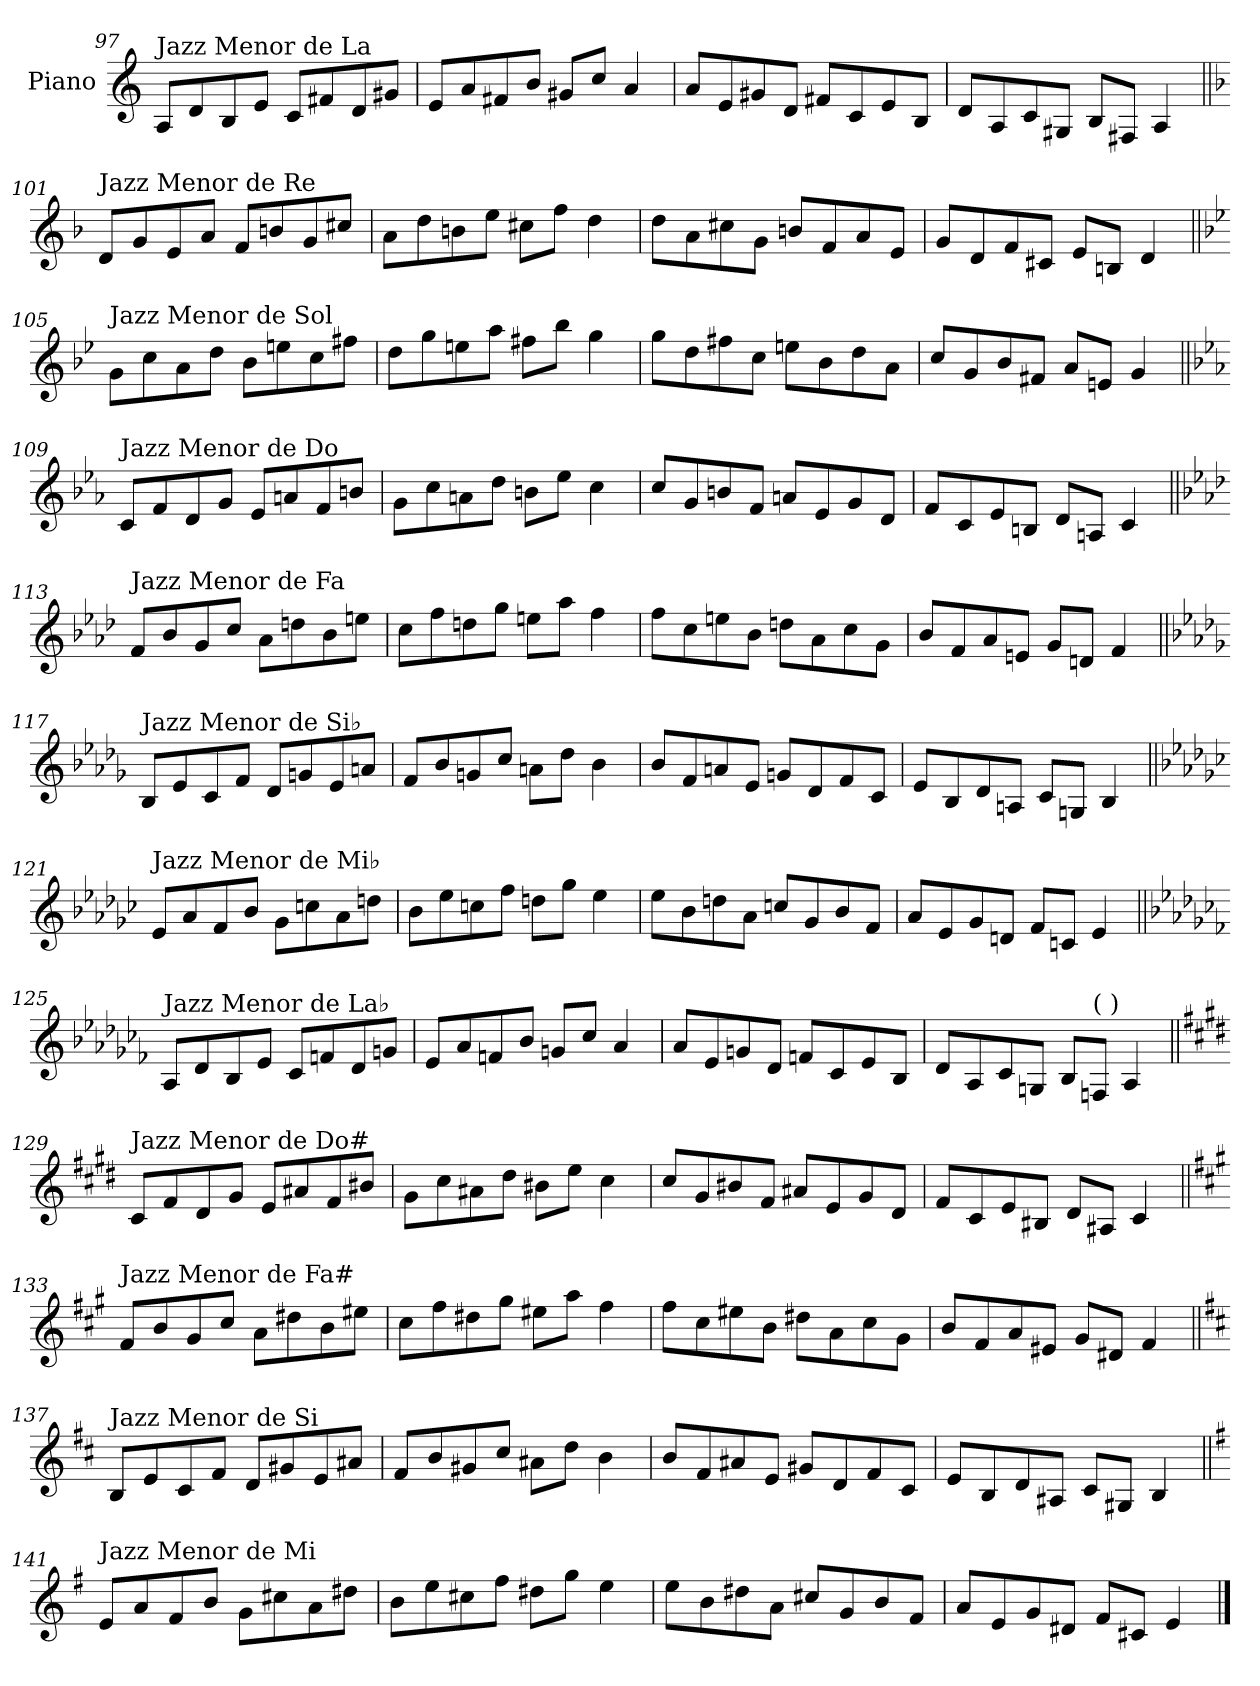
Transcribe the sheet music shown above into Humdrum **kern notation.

**kern
*part1
*staff1
*I"Piano
*I'Pno.
!!LO:PB:g=z
*clefG2
*k[]
=97
!LO:TX:a:t=Jazz Menor de La
8A/L
8d/
8B/
8e/J
8c/L
8f#X/
8d/
8g#X/J
=98
8e/L
8a/
8f#X/
8b/J
8g#X/L
8cc/J
4a/
=99
8a/L
8e/
8g#X/
8d/J
8f#X/L
8c/
8e/
8B/J
=100
8d/L
8A/
8c/
8G#X/J
8B/L
8F#X/J
4A/
!!LO:LB:g=z
=101||
*k[b-]
!LO:TX:a:t=Jazz Menor de Re
8d/L
8g/
8e/
8a/J
8f/L
8bn/
8g/
8cc#X/J
=102
8a\L
8dd\
8bn\
8ee\J
8cc#X\L
8ff\J
4dd\
=103
8dd\L
8a\
8cc#X\
8g\J
8bn/L
8f/
8a/
8e/J
=104
8g/L
8d/
8f/
8c#X/J
8e/L
8Bn/J
4d/
!!LO:LB:g=z
=105||
*k[b-e-]
!LO:TX:a:t=Jazz Menor de Sol
8g\L
8cc\
8a\
8dd\J
8b-\L
8een\
8cc\
8ff#X\J
=106
8dd\L
8gg\
8een\
8aa\J
8ff#X\L
8bb-\J
4gg\
=107
8gg\L
8dd\
8ff#X\
8cc\J
8een\L
8b-\
8dd\
8a\J
=108
8cc/L
8g/
8b-/
8f#X/J
8a/L
8en/J
4g/
!!LO:LB:g=z
=109||
*k[b-e-a-]
!LO:TX:a:t=Jazz Menor de Do
8c/L
8f/
8d/
8g/J
8e-/L
8an/
8f/
8bn/J
=110
8g\L
8cc\
8an\
8dd\J
8bn\L
8ee-\J
4cc\
=111
8cc/L
8g/
8bn/
8f/J
8an/L
8e-/
8g/
8d/J
=112
8f/L
8c/
8e-/
8Bn/J
8d/L
8An/J
4c/
!!LO:LB:g=z
=113||
*k[b-e-a-d-]
!LO:TX:a:t=Jazz Menor de Fa
8f/L
8b-/
8g/
8cc/J
8a-\L
8ddn\
8b-\
8een\J
=114
8cc\L
8ff\
8ddn\
8gg\J
8een\L
8aa-\J
4ff\
=115
8ff\L
8cc\
8een\
8b-\J
8ddn\L
8a-\
8cc\
8g\J
=116
8b-/L
8f/
8a-/
8en/J
8g/L
8dn/J
4f/
!!LO:LB:g=z
=117||
*k[b-e-a-d-g-]
!LO:TX:a:t=Jazz Menor de Si♭
8B-/L
8e-/
8c/
8f/J
8d-/L
8gn/
8e-/
8an/J
=118
8f/L
8b-/
8gn/
8cc/J
8an\L
8dd-\J
4b-\
=119
8b-/L
8f/
8an/
8e-/J
8gn/L
8d-/
8f/
8c/J
=120
8e-/L
8B-/
8d-/
8An/J
8c/L
8Gn/J
4B-/
!!LO:LB:g=z
=121||
*k[b-e-a-d-g-c-]
!LO:TX:a:t=Jazz Menor de Mi♭
8e-/L
8a-/
8f/
8b-/J
8g-\L
8ccn\
8a-\
8ddn\J
=122
8b-\L
8ee-\
8ccn\
8ff\J
8ddn\L
8gg-\J
4ee-\
=123
8ee-\L
8b-\
8ddn\
8a-\J
8ccn/L
8g-/
8b-/
8f/J
=124
8a-/L
8e-/
8g-/
8dn/J
8f/L
8cn/J
4e-/
!!LO:LB:g=z
=125||
*k[b-e-a-d-g-c-f-]
!LO:TX:a:t=Jazz Menor de La♭
8A-/L
8d-/
8B-/
8e-/J
8c-/L
8fn/
8d-/
8gn/J
=126
8e-/L
8a-/
8fn/
8b-/J
8gn/L
8cc-/J
4a-/
=127
8a-/L
8e-/
8gn/
8d-/J
8fn/L
8c-/
8e-/
8B-/J
=128
8d-/L
8A-/
8c-/
8Gn/J
8B-/L
!LO:TX:a:t=(      )
8Fn/J
4A-/
!!LO:LB:g=z
=129||
*k[f#c#g#d#]
!LO:TX:a:t=Jazz Menor de Do#
8c#/L
8f#/
8d#/
8g#/J
8e/L
8a#X/
8f#/
8b#X/J
=130
8g#\L
8cc#\
8a#X\
8dd#\J
8b#X\L
8ee\J
4cc#\
=131
8cc#/L
8g#/
8b#X/
8f#/J
8a#X/L
8e/
8g#/
8d#/J
=132
8f#/L
8c#/
8e/
8B#X/J
8d#/L
8A#X/J
4c#/
!!LO:LB:g=z
=133||
*k[f#c#g#]
!LO:TX:a:t=Jazz Menor de Fa#
8f#/L
8b/
8g#/
8cc#/J
8a\L
8dd#X\
8b\
8ee#X\J
=134
8cc#\L
8ff#\
8dd#X\
8gg#\J
8ee#X\L
8aa\J
4ff#\
=135
8ff#\L
8cc#\
8ee#X\
8b\J
8dd#X\L
8a\
8cc#\
8g#\J
=136
8b/L
8f#/
8a/
8e#X/J
8g#/L
8d#X/J
4f#/
!!LO:LB:g=z
=137||
*k[f#c#]
!LO:TX:a:t=Jazz Menor de Si
8B/L
8e/
8c#/
8f#/J
8d/L
8g#X/
8e/
8a#X/J
=138
8f#/L
8b/
8g#X/
8cc#/J
8a#X\L
8dd\J
4b\
=139
8b/L
8f#/
8a#X/
8e/J
8g#X/L
8d/
8f#/
8c#/J
=140
8e/L
8B/
8d/
8A#X/J
8c#/L
8G#X/J
4B/
!!LO:LB:g=z
=141||
*k[f#]
!LO:TX:a:t=Jazz Menor de Mi
8e/L
8a/
8f#/
8b/J
8g\L
8cc#X\
8a\
8dd#X\J
=142
8b\L
8ee\
8cc#X\
8ff#\J
8dd#X\L
8gg\J
4ee\
=143
8ee\L
8b\
8dd#X\
8a\J
8cc#X/L
8g/
8b/
8f#/J
=144
8a/L
8e/
8g/
8d#X/J
8f#/L
8c#X/J
4e/
==
*-
